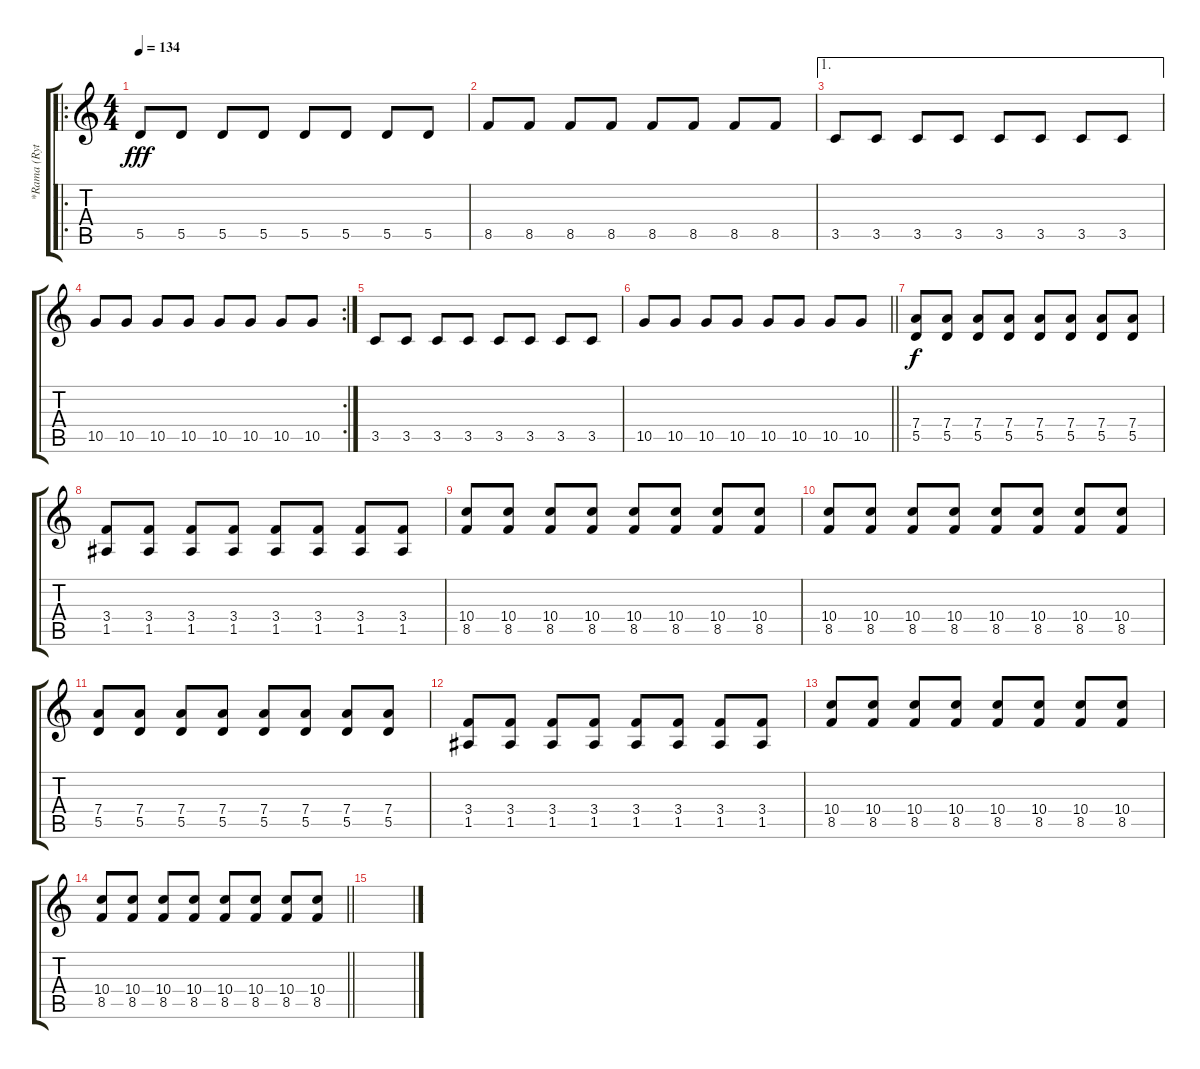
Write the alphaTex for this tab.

\track ("*Rama (Rythm Guitar)" "*Rama (Ryt") {instrument distortionguitar}
\staff {score tabs}
\tuning (E4 B3 G3 D3 A2 E2) {hide}
\ro
\ts (4 4)
\tempo 134
\clef g2
\ks c
5.5.8{dy fff volume 16 instrument overdrivenguitar} 5.5.8 5.5.8 5.5.8 5.5.8 5.5.8 5.5.8 5.5.8 |
8.5.8 8.5.8 8.5.8 8.5.8 8.5.8 8.5.8 8.5.8 8.5.8 |
\ae 1
3.5.8 3.5.8 3.5.8 3.5.8 3.5.8 3.5.8 3.5.8 3.5.8 |
\rc 2
10.5.8 10.5.8 10.5.8 10.5.8 10.5.8 10.5.8 10.5.8 10.5.8 |
3.5.8 3.5.8 3.5.8 3.5.8 3.5.8 3.5.8 3.5.8 3.5.8 |
\barLineRight lightlight
10.5.8 10.5.8 10.5.8 10.5.8 10.5.8 10.5.8 10.5.8 10.5.8 |
\section ("" "")
(7.4 5.5).8{dy f volume 11} (7.4 5.5).8 (7.4 5.5).8 (7.4 5.5).8 (7.4 5.5).8 (7.4 5.5).8 (7.4 5.5).8 (7.4 5.5).8 |
(3.4 1.5).8 (3.4 1.5).8 (3.4 1.5).8 (3.4 1.5).8 (3.4 1.5).8 (3.4 1.5).8 (3.4 1.5).8 (3.4 1.5).8 |
(10.4 8.5).8 (10.4 8.5).8 (10.4 8.5).8 (10.4 8.5).8 (10.4 8.5).8 (10.4 8.5).8 (10.4 8.5).8 (10.4 8.5).8 |
(10.4 8.5).8 (10.4 8.5).8 (10.4 8.5).8 (10.4 8.5).8 (10.4 8.5).8 (10.4 8.5).8 (10.4 8.5).8 (10.4 8.5).8 |
(7.4 5.5).8 (7.4 5.5).8 (7.4 5.5).8 (7.4 5.5).8 (7.4 5.5).8 (7.4 5.5).8 (7.4 5.5).8 (7.4 5.5).8 |
(3.4 1.5).8 (3.4 1.5).8 (3.4 1.5).8 (3.4 1.5).8 (3.4 1.5).8 (3.4 1.5).8 (3.4 1.5).8 (3.4 1.5).8 |
(10.4 8.5).8 (10.4 8.5).8 (10.4 8.5).8 (10.4 8.5).8 (10.4 8.5).8 (10.4 8.5).8 (10.4 8.5).8 (10.4 8.5).8 |
\barLineRight lightlight
(10.4 8.5).8 (10.4 8.5).8 (10.4 8.5).8 (10.4 8.5).8 (10.4 8.5).8 (10.4 8.5).8 (10.4 8.5).8 (10.4 8.5).8 |
\section ("" "")
